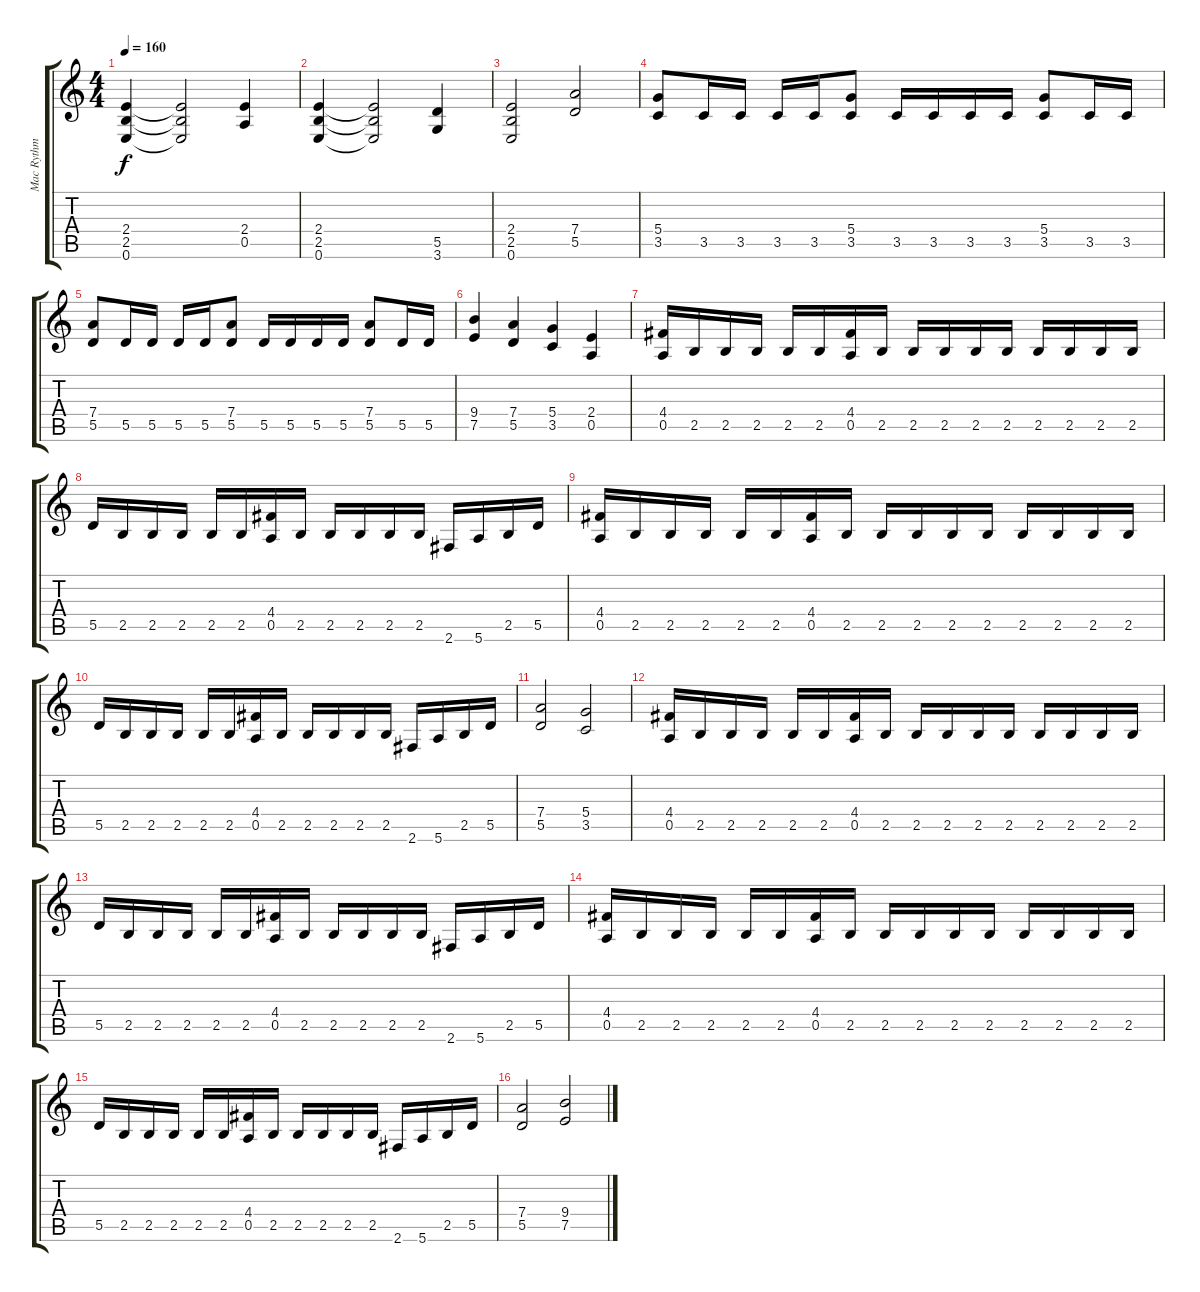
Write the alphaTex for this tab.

\track ("Mac Rythm Guitar" "Mac Rythm ") {instrument overdrivenguitar}
\staff {score tabs}
\tuning (E4 B3 G3 D3 A2 E2) {hide}
\ts (4 4)
\tempo 160
\clef g2
\ks c
(2.4 2.5 0.6).4{dy f} (2.4{t} 2.5{t} 0.6{t}).2 (2.4 0.5).4 |
(2.4 2.5 0.6).4 (2.4{t} 2.5{t} 0.6{t}).2 (5.5 3.6).4 |
(2.4 2.5 0.6).2 (7.4 5.5).2 |
(5.4 3.5).8 3.5.16 3.5.16 3.5.16 3.5.16 (5.4 3.5).8 3.5.16 3.5.16 3.5.16 3.5.16 (5.4 3.5).8 3.5.16 3.5.16 |
(7.4 5.5).8 5.5.16 5.5.16 5.5.16 5.5.16 (7.4 5.5).8 5.5.16 5.5.16 5.5.16 5.5.16 (7.4 5.5).8 5.5.16 5.5.16 |
(9.4 7.5).4 (7.4 5.5).4 (5.4 3.5).4 (2.4 0.5).4 |
(4.4 0.5).16 2.5.16 2.5.16 2.5.16 2.5.16 2.5.16 (4.4 0.5).16 2.5.16 2.5.16 2.5.16 2.5.16 2.5.16 2.5.16 2.5.16 2.5.16 2.5.16 |
5.5.16 2.5.16 2.5.16 2.5.16 2.5.16 2.5.16 (4.4 0.5).16 2.5.16 2.5.16 2.5.16 2.5.16 2.5.16 2.6.16 5.6.16 2.5.16 5.5.16 |
(4.4 0.5).16 2.5.16 2.5.16 2.5.16 2.5.16 2.5.16 (4.4 0.5).16 2.5.16 2.5.16 2.5.16 2.5.16 2.5.16 2.5.16 2.5.16 2.5.16 2.5.16 |
5.5.16 2.5.16 2.5.16 2.5.16 2.5.16 2.5.16 (4.4 0.5).16 2.5.16 2.5.16 2.5.16 2.5.16 2.5.16 2.6.16 5.6.16 2.5.16 5.5.16 |
(7.4 5.5).2 (5.4 3.5).2 |
(4.4 0.5).16 2.5.16 2.5.16 2.5.16 2.5.16 2.5.16 (4.4 0.5).16 2.5.16 2.5.16 2.5.16 2.5.16 2.5.16 2.5.16 2.5.16 2.5.16 2.5.16 |
5.5.16 2.5.16 2.5.16 2.5.16 2.5.16 2.5.16 (4.4 0.5).16 2.5.16 2.5.16 2.5.16 2.5.16 2.5.16 2.6.16 5.6.16 2.5.16 5.5.16 |
(4.4 0.5).16 2.5.16 2.5.16 2.5.16 2.5.16 2.5.16 (4.4 0.5).16 2.5.16 2.5.16 2.5.16 2.5.16 2.5.16 2.5.16 2.5.16 2.5.16 2.5.16 |
5.5.16 2.5.16 2.5.16 2.5.16 2.5.16 2.5.16 (4.4 0.5).16 2.5.16 2.5.16 2.5.16 2.5.16 2.5.16 2.6.16 5.6.16 2.5.16 5.5.16 |
(7.4 5.5).2 (9.4 7.5).2
